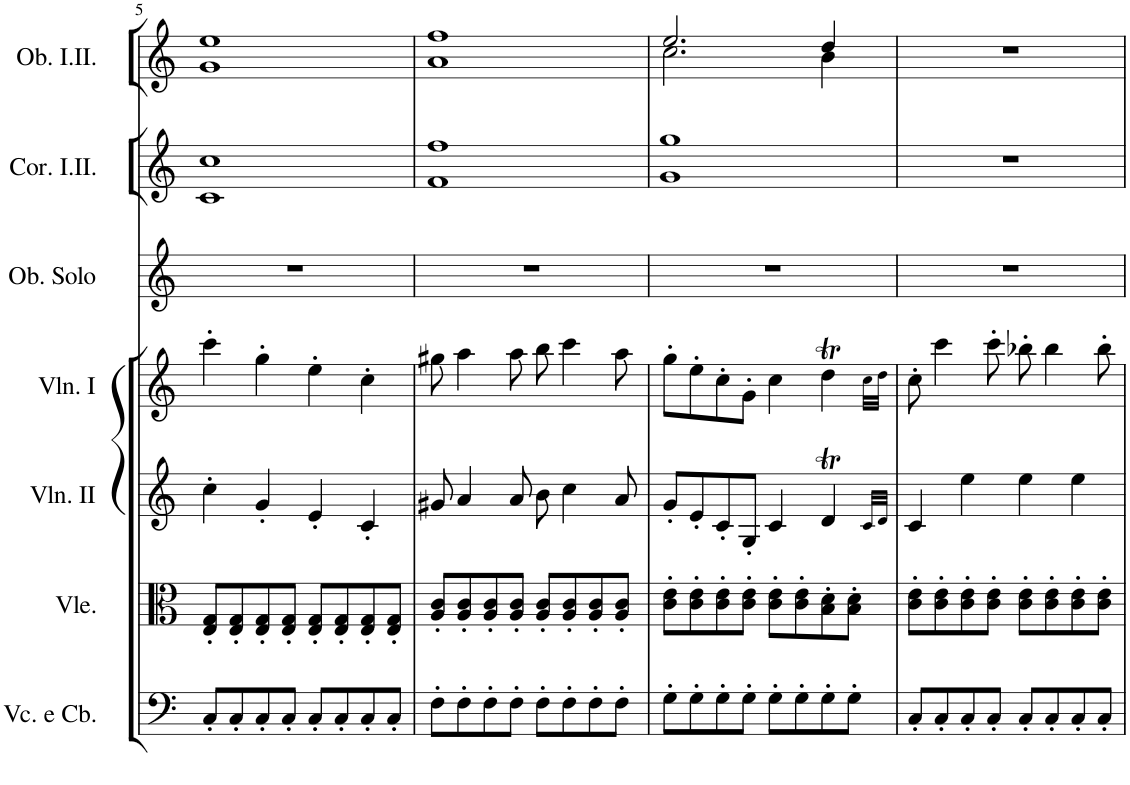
**kern	**kern	**kern	**kern	**kern	**kern	**kern
*part7	*part6	*part5	*part4	*part3	*part2	*part1
*staff7	*staff6	*staff5	*staff4	*staff3	*staff2	*staff1
*I"Violoncelli e Bassi *	*I"Viole	*I"Violini II	*I"Violini I	*I"Oboe Solo	*I"Corni in C I.II.	*I"Oboi I.II.
*	*I'Vle.	*I'Vln. II	*I'Vln. I	*I'Ob. Solo	*I'Cor. I.II.	*I'Ob. I.II.
!!LO:PB:g=z
*clefF4	*clefC3	*clefG2	*clefG2	*clefG2	*clefG2	*clefG2
*	*	*	*	*	*Trd7c12	*
*k[]	*k[]	*k[]	*k[]	*k[]	*k[]	*k[]
*M4/4	*M4/4	*M4/4	*M4/4	*M4/4	*M4/4	*M4/4
*met(c)	*met(c)	*met(c)	*met(c)	*met(c)	*met(c)	*met(c)
=5	=5	=5	=5	=5	=5	=5
*	*	*	*	*	*^	*^
8C'/L	8E/' 8G/'L	4cc'\	4ccc'\	1r	1cc	1c	1ee	1g
8C'/	8E/' 8G/'	.	.	.	.	.	.	.
8C'/	8E/' 8G/'	4g'/	4gg'\	.	.	.	.	.
8C'/J	8E/' 8G/'J	.	.	.	.	.	.	.
8C'/L	8E/' 8G/'L	4e'/	4ee'\	.	.	.	.	.
8C'/	8E/' 8G/'	.	.	.	.	.	.	.
8C'/	8E/' 8G/'	4c'/	4cc'\	.	.	.	.	.
8C'/J	8E/' 8G/'J	.	.	.	.	.	.	.
=6	=6	=6	=6	=6	=6	=6	=6	=6
8F'\L	8A/' 8c/'L	8g#X/	8gg#X\	1r	1ff	1f	1ff	1a
8F'\	8A/' 8c/'	4a/	4aa\	.	.	.	.	.
8F'\	8A/' 8c/'	.	.	.	.	.	.	.
8F'\J	8A/' 8c/'J	8a/	8aa\	.	.	.	.	.
8F'\L	8A/' 8c/'L	8b\	8bb\	.	.	.	.	.
8F'\	8A/' 8c/'	4cc\	4ccc\	.	.	.	.	.
8F'\	8A/' 8c/'	.	.	.	.	.	.	.
8F'\J	8A/' 8c/'J	8a/	8aa\	.	.	.	.	.
=7	=7	=7	=7	=7	=7	=7	=7	=7
8G'\L	8c\' 8e\'L	8g'/L	8gg'\L	1r	1gg	1g	2.ee/	2.cc\
8G'\	8c\' 8e\'	8e'/	8ee'\	.	.	.	.	.
8G'\	8c\' 8e\'	8c'/	8cc'\	.	.	.	.	.
8G'\J	8c\' 8e\'J	8G'/J	8g'\J	.	.	.	.	.
8G'\L	8c\' 8e\'L	4c/	4cc\	.	.	.	.	.
8G'\	8c\' 8e\'	.	.	.	.	.	.	.
8G'\	8B\' 8d\'	8.dT/	8.ddT\	.	.	.	4dd/	4b\
8G'\J	8B\' 8d\'J	.	.	.	.	.	.	.
.	.	32c!/LLL	32cc!\LLL	.	.	.	.	.
.	.	32d!/JJJ	32dd!\JJJ	.	.	.	.	.
*	*	*	*	*	*v	*v	*	*
*	*	*	*	*	*	*v	*v
=8	=8	=8	=8	=8	=8	=8
8C'/L	8c\' 8e\'L	4c/	8cc'\	1r	1r	1r
8C'/	8c\' 8e\'	.	4ccc\	.	.	.
8C'/	8c\' 8e\'	4ee\	.	.	.	.
8C'/J	8c\' 8e\'J	.	8ccc'\	.	.	.
8C'/L	8c\' 8e\'L	4ee\	8bb-X'\	.	.	.
8C'/	8c\' 8e\'	.	4bb-\	.	.	.
8C'/	8c\' 8e\'	4ee\	.	.	.	.
8C'/J	8c\' 8e\'J	.	8bb-'\	.	.	.
=	=	=	=	=	=	=
*-	*-	*-	*-	*-	*-	*-
